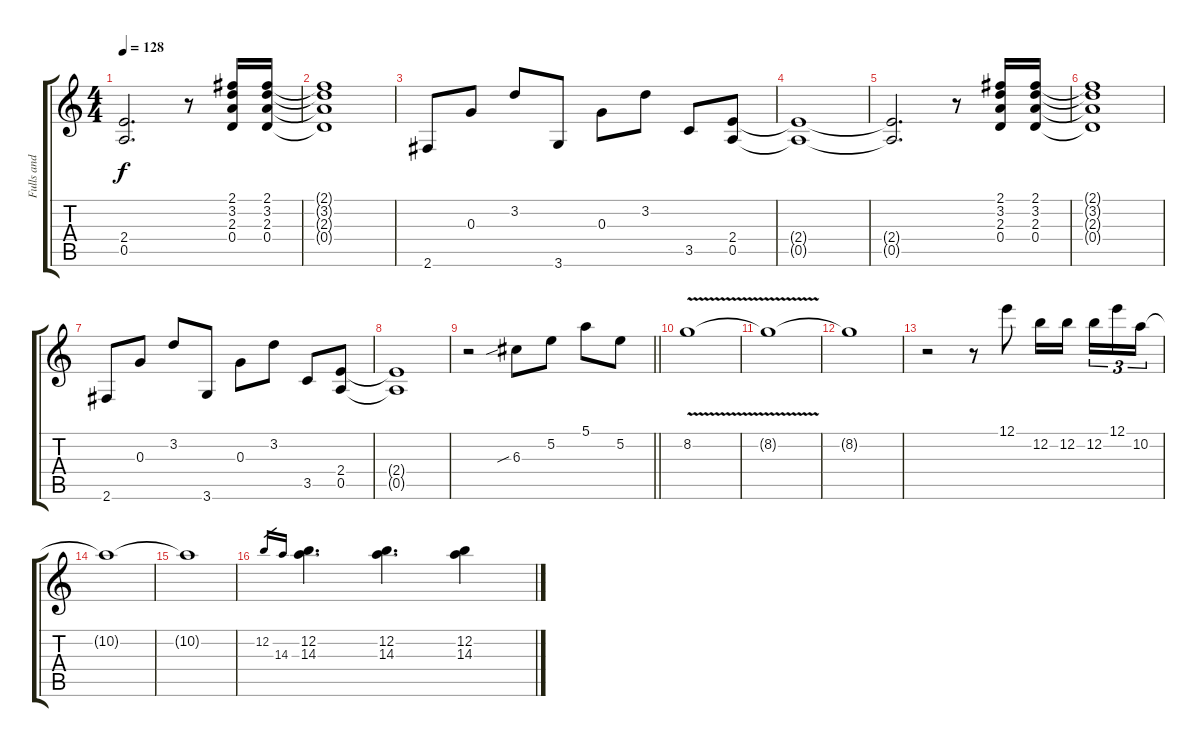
\track ("Fulls and Licks" "Fulls and ") {instrument overdrivenguitar}
\staff {score tabs}
\tuning (E4 B3 G3 D3 A2 E2) {hide}
\ts (4 4)
\tempo 128
\clef g2
\ks c
(2.4{t} 0.5{t}).2{d dy f} r.8 (2.1 3.2 2.3 0.4).16 (2.1 3.2 2.3 0.4).16 |
(2.1{t} 3.2{t} 2.3{t} 0.4{t}).1 |
2.6.8 0.3.8 3.2.8 3.6.8 0.3.8 3.2.8 3.5.8 (2.4 0.5).8 |
(2.4{t} 0.5{t}).1 |
(2.4{t} 0.5{t}).2{d} r.8 (2.1 3.2 2.3 0.4).16 (2.1 3.2 2.3 0.4).16 |
(2.1{t} 3.2{t} 2.3{t} 0.4{t}).1 |
2.6.8 0.3.8 3.2.8 3.6.8 0.3.8 3.2.8 3.5.8 (2.4 0.5).8 |
(2.4{t} 0.5{t}).1 |
\barLineRight lightlight
r.2 6.3{sib}.8{volume 14 instrument overdrivenguitar} 5.2.8 5.1.8 5.2.8 |
8.2{v}.1 |
8.2{t}.1 |
8.2{t}.1 |
r.2 r.8 12.1.8 12.2.16 12.2.16{beam splitsecondary} 12.2.16{tu (3 2)} 12.1.16{tu (3 2)} 10.2.16{tu (3 2)} |
10.2{t}.1 |
10.2{t}.1 |
12.2.16{gr} 14.3.16{gr} (12.2 14.3).4{d} (12.2 14.3).4{d} (12.2 14.3).4
